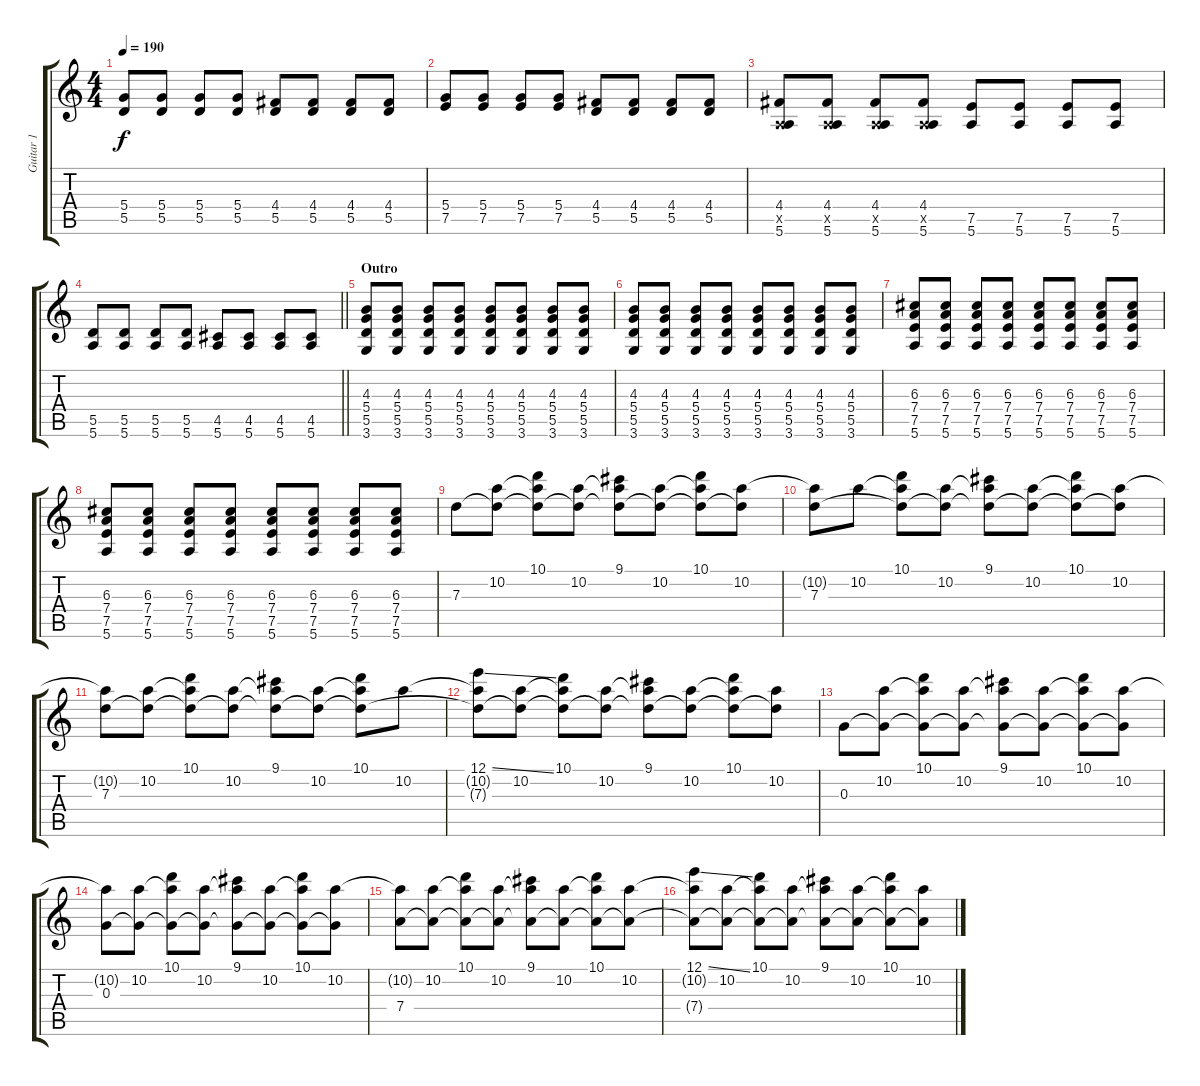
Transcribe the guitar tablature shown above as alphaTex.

\track ("Guitar 1" "Guitar 1") {instrument overdrivenguitar}
\staff {score tabs}
\tuning (E4 B3 G3 D3 A2 E2) {hide}
\ts (4 4)
\tempo 190
\clef g2
\ks c
(5.4 5.5).8{dy f} (5.4 5.5).8 (5.4 5.5).8 (5.4 5.5).8 (4.4 5.5).8 (4.4 5.5).8 (4.4 5.5).8 (4.4 5.5).8 |
(5.4 7.5).8 (5.4 7.5).8 (5.4 7.5).8 (5.4 7.5).8 (4.4 5.5).8 (4.4 5.5).8 (4.4 5.5).8 (4.4 5.5).8 |
(4.4 0.5{x} 5.6).8 (4.4 0.5{x} 5.6).8 (4.4 0.5{x} 5.6).8 (4.4 0.5{x} 5.6).8 (7.5 5.6).8 (7.5 5.6).8 (7.5 5.6).8 (7.5 5.6).8 |
\barLineRight lightlight
(5.5 5.6).8 (5.5 5.6).8 (5.5 5.6).8 (5.5 5.6).8 (4.5 5.6).8 (4.5 5.6).8 (4.5 5.6).8 (4.5 5.6).8 |
\section ("" "Outro")
(4.3 5.4 5.5 3.6).8 (4.3 5.4 5.5 3.6).8 (4.3 5.4 5.5 3.6).8 (4.3 5.4 5.5 3.6).8 (4.3 5.4 5.5 3.6).8 (4.3 5.4 5.5 3.6).8 (4.3 5.4 5.5 3.6).8 (4.3 5.4 5.5 3.6).8 |
(4.3 5.4 5.5 3.6).8 (4.3 5.4 5.5 3.6).8 (4.3 5.4 5.5 3.6).8 (4.3 5.4 5.5 3.6).8 (4.3 5.4 5.5 3.6).8 (4.3 5.4 5.5 3.6).8 (4.3 5.4 5.5 3.6).8 (4.3 5.4 5.5 3.6).8 |
(6.3 7.4 7.5 5.6).8 (6.3 7.4 7.5 5.6).8 (6.3 7.4 7.5 5.6).8 (6.3 7.4 7.5 5.6).8 (6.3 7.4 7.5 5.6).8 (6.3 7.4 7.5 5.6).8 (6.3 7.4 7.5 5.6).8 (6.3 7.4 7.5 5.6).8 |
(6.3 7.4 7.5 5.6).8 (6.3 7.4 7.5 5.6).8 (6.3 7.4 7.5 5.6).8 (6.3 7.4 7.5 5.6).8 (6.3 7.4 7.5 5.6).8 (6.3 7.4 7.5 5.6).8 (6.3 7.4 7.5 5.6).8 (6.3 7.4 7.5 5.6).8 |
7.3.8{volume 13 instrument overdrivenguitar} (10.2 7.3{t}).8 (10.1 10.2{t} 7.3{t}).8 (10.2 7.3{t}).8 (9.1 10.2{t} 7.3{t}).8 (10.2 7.3{t}).8 (10.1 10.2{t} 7.3{t}).8 (10.2 7.3{t}).8 |
(10.2{t} 7.3).8 10.2.8 (10.1 10.2{t} 7.3{t}).8 (10.2 7.3{t}).8 (9.1 10.2{t} 7.3{t}).8 (10.2 7.3{t}).8 (10.1 10.2{t} 7.3{t}).8 (10.2 7.3{t}).8 |
(10.2{t} 7.3).8 (10.2 7.3{t}).8 (10.1 10.2{t} 7.3{t}).8 (10.2 7.3{t}).8 (9.1 10.2{t} 7.3{t}).8 (10.2 7.3{t}).8 (10.1 10.2{t} 7.3{t}).8 10.2.8 |
(12.1{ss} 10.2{t} 7.3{t}).8 (10.2 7.3{t}).8 (10.1 10.2{t} 7.3{t}).8 (10.2 7.3{t}).8 (9.1 10.2{t} 7.3{t}).8 (10.2 7.3{t}).8 (10.1 10.2{t} 7.3{t}).8 (10.2 7.3{t}).8 |
0.3.8 (10.2 0.3{t}).8 (10.1 10.2{t} 0.3{t}).8 (10.2 0.3{t}).8 (9.1 10.2{t} 0.3{t}).8 (10.2 0.3{t}).8 (10.1 10.2{t} 0.3{t}).8 (10.2 0.3{t}).8 |
(10.2{t} 0.3).8 (10.2 0.3{t}).8 (10.1 10.2{t} 0.3{t}).8 (10.2 0.3{t}).8 (9.1 10.2{t} 0.3{t}).8 (10.2 0.3{t}).8 (10.1 10.2{t} 0.3{t}).8 (10.2 0.3{t}).8 |
(10.2{t} 7.4).8 (10.2 7.4{t}).8 (10.1 10.2{t} 7.4{t}).8 (10.2 7.4{t}).8 (9.1 10.2{t} 7.4{t}).8 (10.2 7.4{t}).8 (10.1 10.2{t} 7.4{t}).8 (10.2 7.4{t}).8 |
(12.1{ss} 10.2{t} 7.4{t}).8 (10.2 7.4{t}).8 (10.1 10.2{t} 7.4{t}).8 (10.2 7.4{t}).8 (9.1 10.2{t} 7.4{t}).8 (10.2 7.4{t}).8 (10.1 10.2{t} 7.4{t}).8 (10.2 7.4{t}).8
